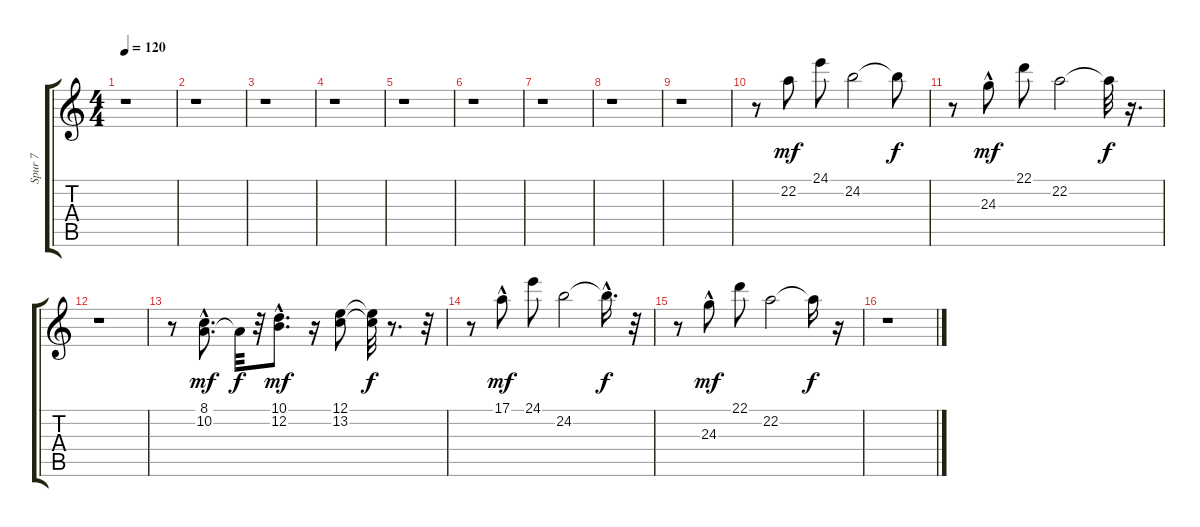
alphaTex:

\track ("Spur 7" "Spur 7") {instrument vibraphone}
\staff {score tabs}
\tuning (E4 B3 G3 D3 A2 E2) {hide}
\ts (4 4)
\tempo 120
\clef g2
\ks c
r.1{dy mf} |
r.1 |
r.1 |
r.1 |
r.1 |
r.1 |
r.1 |
r.1 |
r.1 |
r.8 22.2.8 24.1.8 24.2.2 24.2{t}.8{dy f} |
r.8 24.3{hac}.8{dy mf} 22.1.8 22.2.2 22.2{t}.32{dy f} r.16{d} |
r.1 |
r.8 (8.1{hac} 10.2{hac}).8{d dy mf} 10.2{t}.32{dy f} r.32 (10.1{hac} 12.2{hac}).8{d dy mf} r.16 (12.1 13.2).8 (12.1{t} 13.2{t}).32{dy f} r.8{d} r.32 |
r.8 17.1{hac}.8{dy mf} 24.1.8 24.2.2 24.2{hac t}.16{d dy f} r.32 |
r.8 24.3{hac}.8{dy mf} 22.1.8 22.2.2 22.2{t}.16{dy f} r.16 |
r.1
